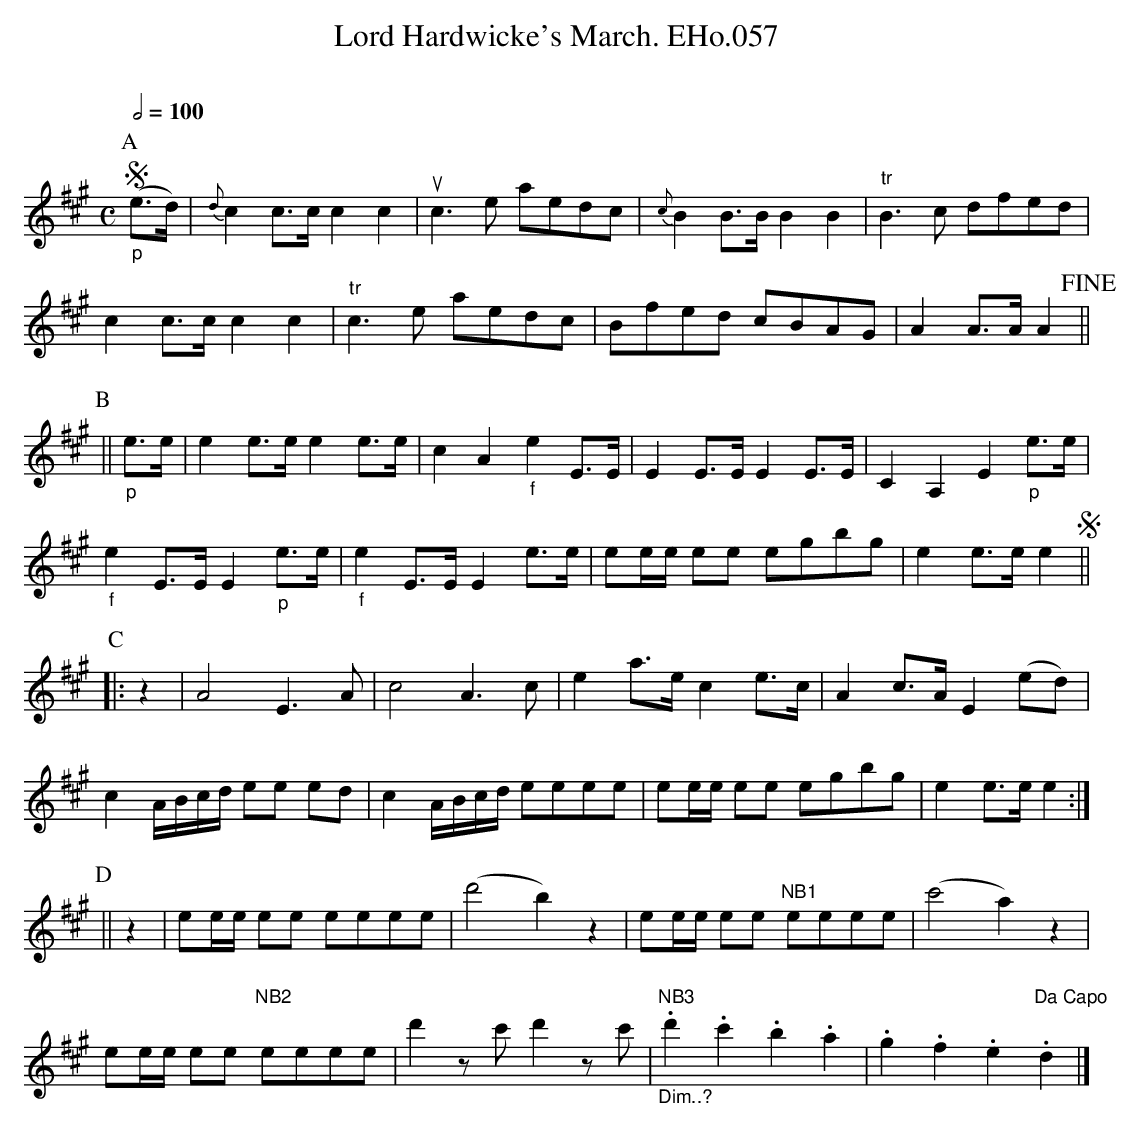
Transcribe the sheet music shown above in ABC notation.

X:1
T:Lord Hardwicke's March. EHo.057
M:C
L:1/8
Q:1/2=100
O:
K:A
P:A
!segno!"_p" (e>d) | {d}c2c>cc2c2 | turnc3e aedc | {c}B2B>BB2B2 | "tr"B3c dfed |
c2c>cc2c2 | "tr"c3e aedc | Bfed cBAG | A2A>AA2!fine! ||
P:B
|| "_p"e>e | e2e>ee2e>e | c2A2"_f"e2E>E |E2E>EE2E>E | C2A,2E2"_p"e>e |
"_f"e2E>EE2"_p"e>e | "_f"e2E>EE2e>e | ee/e/ ee egbg | e2e>ee2 !segno! ||
P:C
|: z2 | A4E3A | c4A3c | e2a>e c2e>c | A2c>AE2(ed) |
c2A/B/c/d/ ee ed | c2A/B/c/d/ eeee | ee/e/ ee egbg | e2e>ee2 :|
P:D
|| z2 | ee/e/ ee eeee | (d'4b2) z2 | ee/e/ ee "NB1"eeee |(c'4a2) z2 |
ee/e/ ee "NB2"eeee| d'2zc'd'2zc' | "NB3""_Dim..?".d'2.c'2.b2.a2 | .g2.f2.e2 "Da Capo".d2 |]
